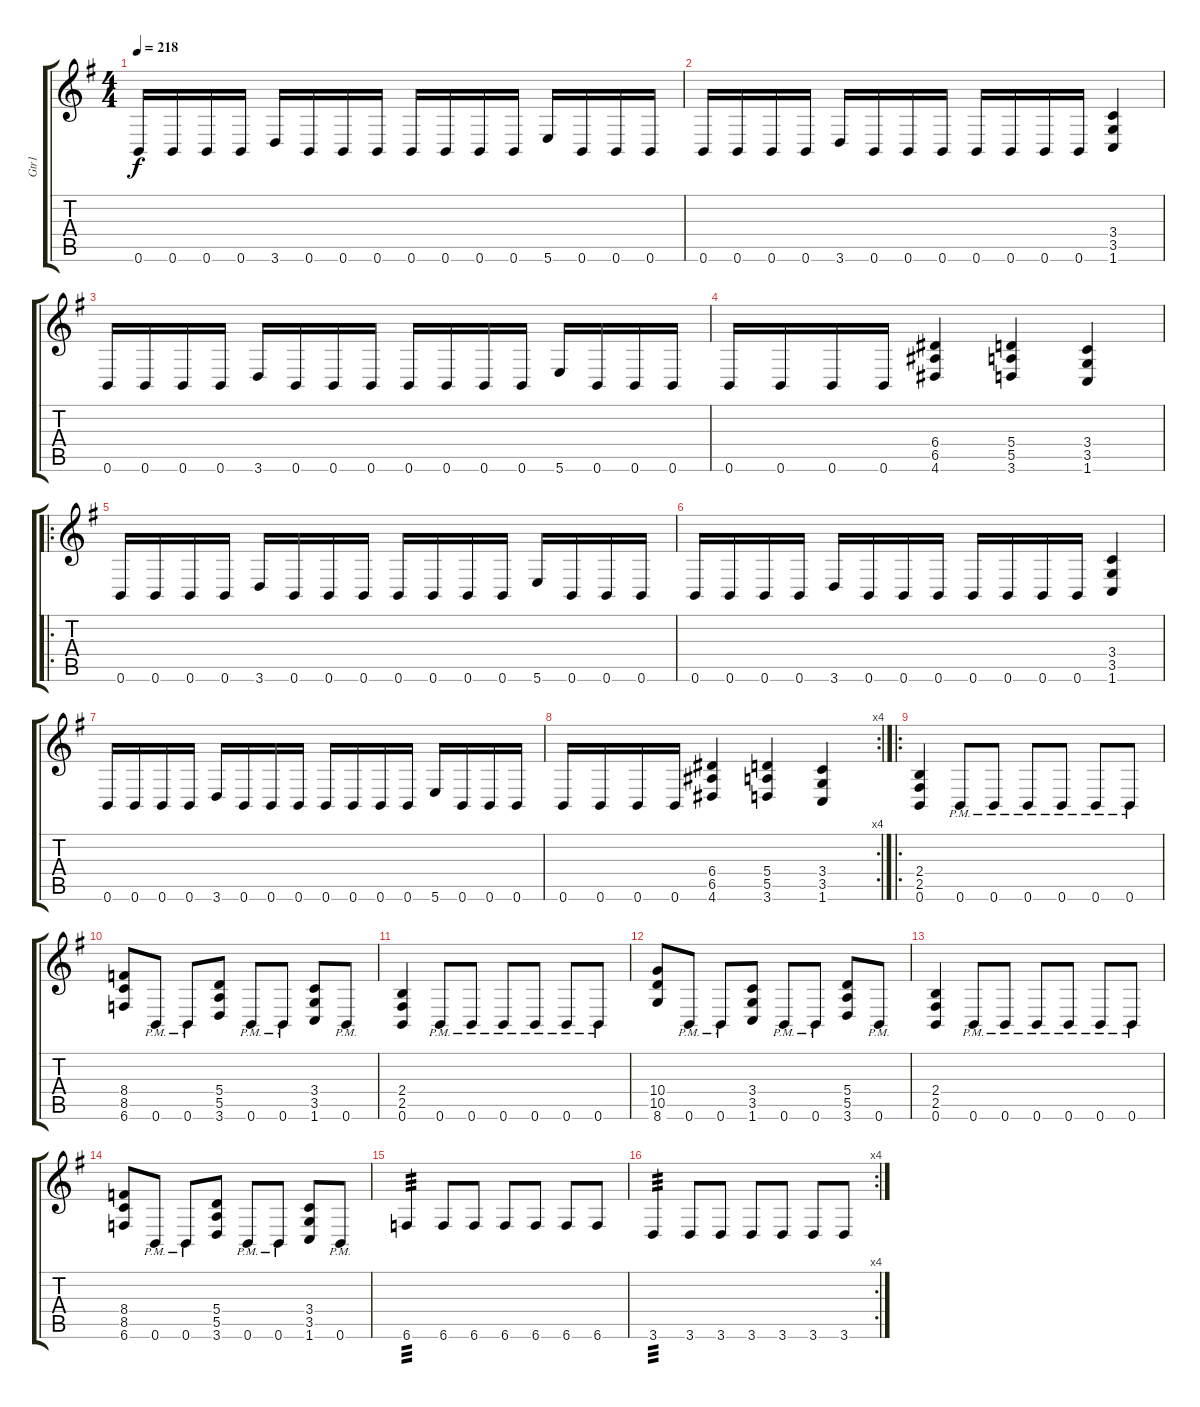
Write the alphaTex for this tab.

\track ("Gtr1" "Gtr1") {instrument overdrivenguitar}
\staff {score tabs}
\tuning (B3 Gb3 D3 A2 E2 B1) {hide}
\ts (4 4)
\tempo 218
\clef g2
\ks g
0.6.16{dy f} 0.6.16 0.6.16 0.6.16 3.6.16 0.6.16 0.6.16 0.6.16 0.6.16 0.6.16 0.6.16 0.6.16 5.6.16 0.6.16 0.6.16 0.6.16 |
0.6.16 0.6.16 0.6.16 0.6.16 3.6.16 0.6.16 0.6.16 0.6.16 0.6.16 0.6.16 0.6.16 0.6.16 (3.4 3.5 1.6).4 |
0.6.16 0.6.16 0.6.16 0.6.16 3.6.16 0.6.16 0.6.16 0.6.16 0.6.16 0.6.16 0.6.16 0.6.16 5.6.16 0.6.16 0.6.16 0.6.16 |
0.6.16 0.6.16 0.6.16 0.6.16 (6.4 6.5 4.6).4 (5.4 5.5 3.6).4 (3.4 3.5 1.6).4 |
\ro
0.6.16 0.6.16 0.6.16 0.6.16 3.6.16 0.6.16 0.6.16 0.6.16 0.6.16 0.6.16 0.6.16 0.6.16 5.6.16 0.6.16 0.6.16 0.6.16 |
0.6.16 0.6.16 0.6.16 0.6.16 3.6.16 0.6.16 0.6.16 0.6.16 0.6.16 0.6.16 0.6.16 0.6.16 (3.4 3.5 1.6).4 |
0.6.16 0.6.16 0.6.16 0.6.16 3.6.16 0.6.16 0.6.16 0.6.16 0.6.16 0.6.16 0.6.16 0.6.16 5.6.16 0.6.16 0.6.16 0.6.16 |
\rc 4
0.6.16 0.6.16 0.6.16 0.6.16 (6.4 6.5 4.6).4 (5.4 5.5 3.6).4 (3.4 3.5 1.6).4 |
\ro
(2.4 2.5 0.6).4 0.6{pm}.8 0.6{pm}.8 0.6{pm}.8 0.6{pm}.8 0.6{pm}.8 0.6{pm}.8 |
(8.4 8.5 6.6).8 0.6{pm}.8 0.6{pm}.8 (5.4 5.5 3.6).8 0.6{pm}.8 0.6{pm}.8 (3.4 3.5 1.6).8 0.6{pm}.8 |
(2.4 2.5 0.6).4 0.6{pm}.8 0.6{pm}.8 0.6{pm}.8 0.6{pm}.8 0.6{pm}.8 0.6{pm}.8 |
(10.4 10.5 8.6).8 0.6{pm}.8 0.6{pm}.8 (3.4 3.5 1.6).8 0.6{pm}.8 0.6{pm}.8 (5.4 5.5 3.6).8 0.6{pm}.8 |
(2.4 2.5 0.6).4 0.6{pm}.8 0.6{pm}.8 0.6{pm}.8 0.6{pm}.8 0.6{pm}.8 0.6{pm}.8 |
(8.4 8.5 6.6).8 0.6{pm}.8 0.6{pm}.8 (5.4 5.5 3.6).8 0.6{pm}.8 0.6{pm}.8 (3.4 3.5 1.6).8 0.6{pm}.8 |
6.6.4{tp 3} 6.6.8 6.6.8 6.6.8 6.6.8 6.6.8 6.6.8 |
\rc 4
3.6.4{tp 3} 3.6.8 3.6.8 3.6.8 3.6.8 3.6.8 3.6.8
